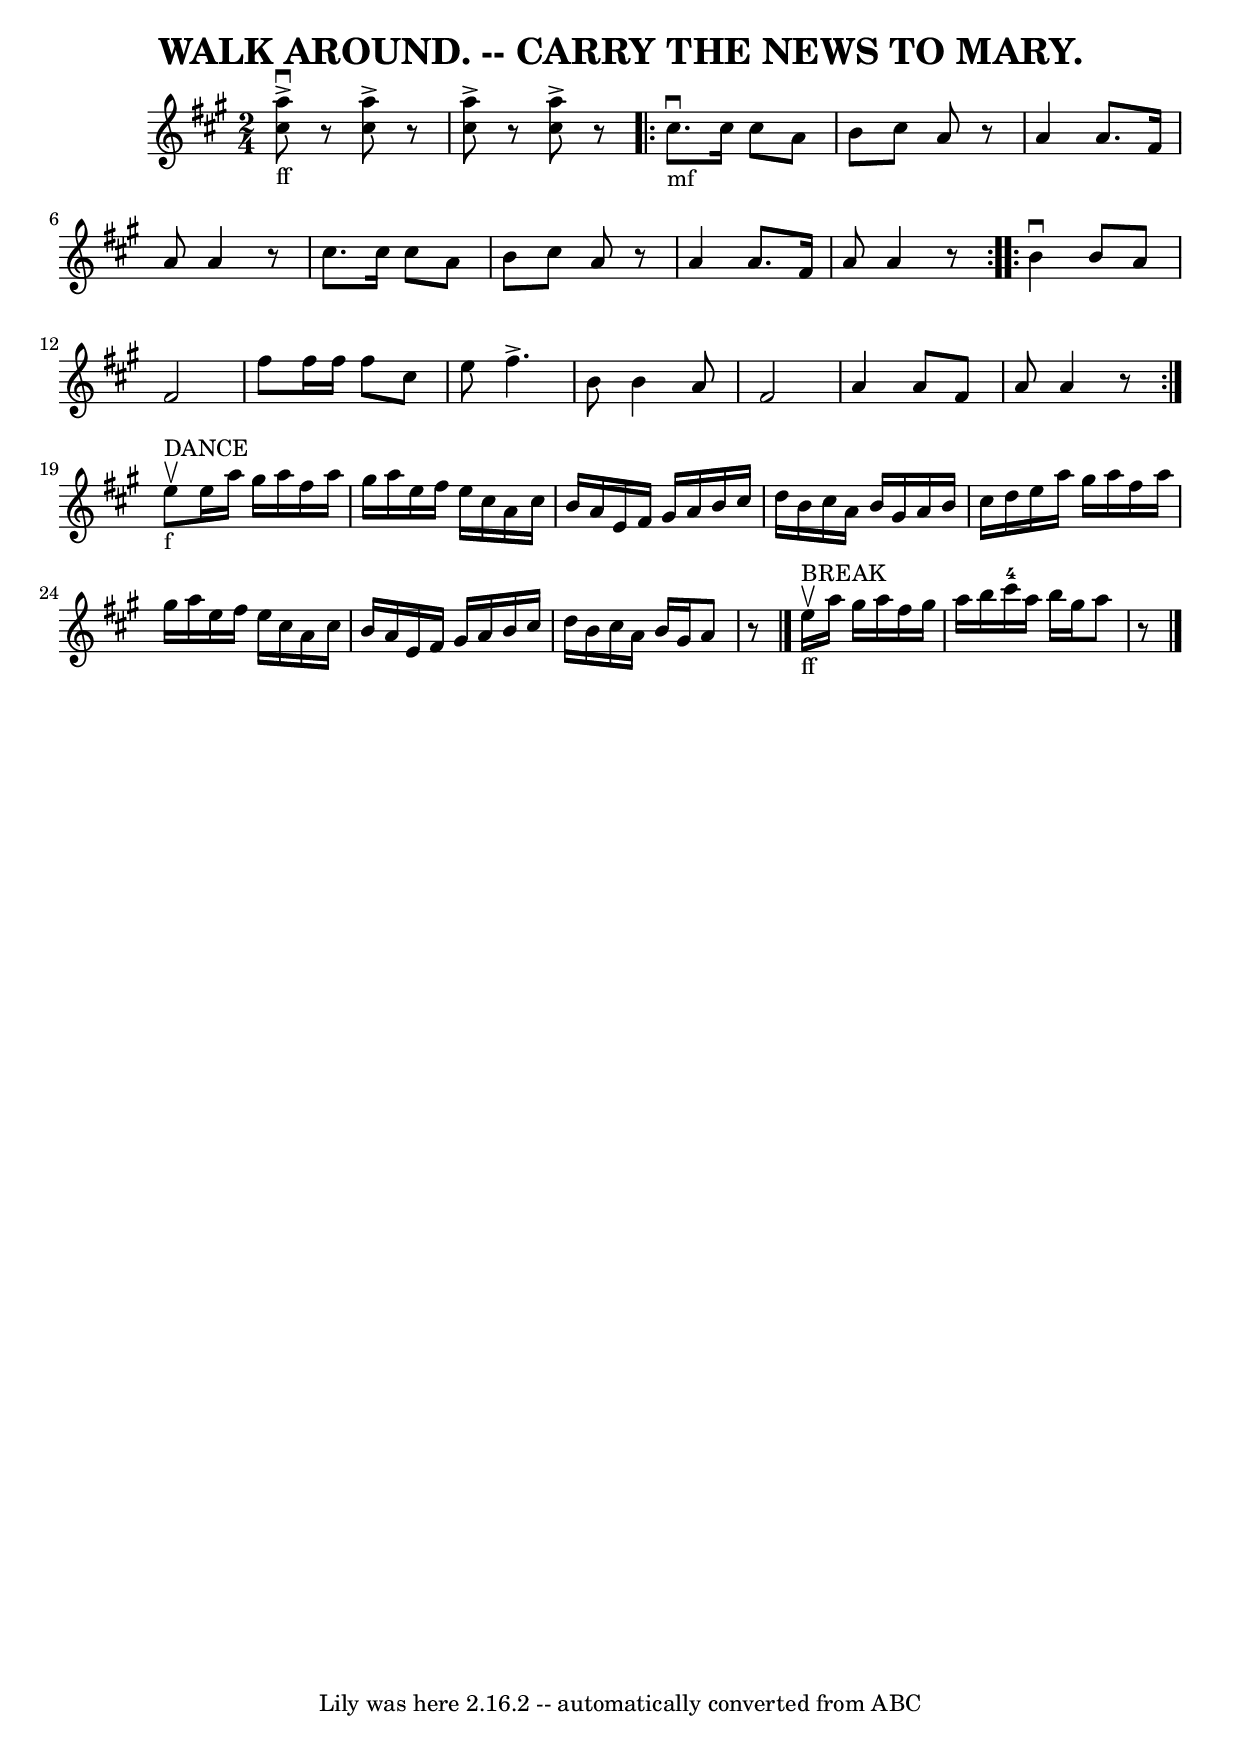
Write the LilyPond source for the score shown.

\version "2.7.40"
\include "Mammoth.ily"
\header {
	book = "Coles pg. 26.2"
	crossRefNumber = "2"
	footnotes = ""
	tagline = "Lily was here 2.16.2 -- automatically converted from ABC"
	title = "WALK AROUND. -- CARRY THE NEWS TO MARY."
}
voicedefault =  {
\set Score.defaultBarType = "empty"

\time 2/4 \key a \major     << a''8_"ff"^\accent^\downbow cis''8   >>   r8 
  << cis''8^\accent a''8   >>   r8   |
   << a''8^\accent   
cis''8   >>   r8   << cis''8^\accent a''8   >>   r8   \repeat volta 2 {    
 cis''8._"mf"^\downbow cis''16 cis''8 a'8    |
 b'8    
cis''8 a'8    r8   |
 a'4 a'8. fis'16    |
 a'8 a'4 
   r8 |
 cis''8. cis''16 cis''8 a'8    |
 b'8    
cis''8 a'8    r8   |
 a'4 a'8. fis'16    |
 a'8 a'4 
   r8   }     \repeat volta 2 { b'4^\downbow b'8 a'8    |
   
fis'2    |
 fis''8 fis''16 fis''16 fis''8 cis''8    
|
 e''8 fis''4.^\accent   |
 b'8 b'4 a'8    |
  
 fis'2    |
 a'4 a'8 fis'8    |
 a'8 a'4    r8   }     
 e''8^"DANCE"_"f"^\upbow |
 e''16 a''16 gis''16 a''16    
fis''16 a''16 gis''16 a''16    |
 e''16 fis''16 e''16    
cis''16 a'16 cis''16 b'16 a'16    |
 e'16 fis'16    
gis'16 a'16 b'16 cis''16 d''16 b'16    |
 cis''16    
a'16 b'16 gis'16 a'16 b'16 cis''16 d''16    |
     
e''16 a''16 gis''16 a''16 fis''16 a''16 gis''16 a''16    
|
 e''16 fis''16 e''16 cis''16 a'16 cis''16 b'16    
a'16    |
 e'16 fis'16 gis'16 a'16 b'16 cis''16 d''16 
 b'16    |
 cis''16 a'16 b'16 gis'16 a'8    r8   
\bar "|." e''16_"ff"^"BREAK"^\upbow a''16 gis''16 a''16    
fis''16 gis''16 a''16 b''16    |
 cis'''16-4 a''16    
b''16 gis''16 a''8    r8 \bar "|."   
}

\score{
    <<

	\context Staff="default"
	{
	    \voicedefault 
	}

    >>
	\layout {
	}
	\midi {}
}
